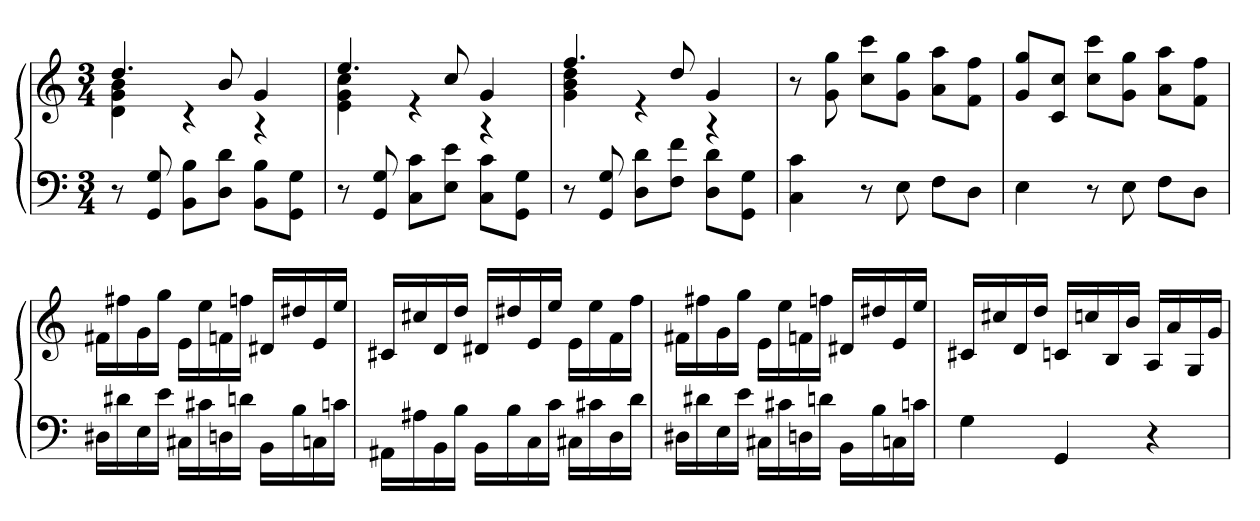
**kern	**kern
*part1	*part1
*staff2	*staff1
*clefF4	*clefG2
*k[]	*k[]
*M3/4	*M3/4
=	=
*	*^
8r	4.dd	4d 4g 4b
8GG 8G	.	.
8BB 8BL	.	4r
8D 8dJ	8b	.
8BB 8BL	4g	4r
8GG 8GJ	.	.
=	=	=
8r	4.ee	4e 4g 4cc
8GG 8G	.	.
8C 8cL	.	4r
8E 8eJ	8cc	.
8C 8cL	4g	4r
8GG 8GJ	.	.
=	=	=
8r	4.ff	4g 4b 4dd
8GG 8G	.	.
8D 8dL	.	4r
8F 8fJ	8dd	.
8D 8dL	4g	4r
8GG 8GJ	.	.
*	*v	*v
=	=
4C 4c	8r
.	8g 8gg
8r	8cc 8cccL
8E	8g 8ggJ
8FL	8a 8aaL
8DJ	8f 8ffJ
=	=
4E	8g 8ggL
.	8c 8ccJ
8r	8cc 8cccL
8E	8g 8ggJ
8FL	8a 8aaL
8DJ	8f 8ffJ
=	=
16D#XLL	16f#XLL
16d#X	16ff#X
16E	16g
16eJJ	16ggJJ
16C#XLL	16eLL
16c#X	16ee
16Dn	16fn
16dnJJ	16ffnJJ
16BBLL	16d#XLL
16B	16dd#X
16Cn	16e
16cnJJ	16eeJJ
=	=
16AA#XLL	16c#XLL
16A#X	16cc#X
16BB	16d
16BJJ	16ddJJ
16BBLL	16d#XLL
16B	16dd#X
16C	16e
16cJJ	16eeJJ
16C#XLL	16eLL
16c#X	16ee
16D	16f
16dJJ	16ffJJ
=	=
16D#XLL	16f#XLL
16d#X	16ff#X
16E	16g
16eJJ	16ggJJ
16C#XLL	16eLL
16c#X	16ee
16Dn	16fn
16dnJJ	16ffnJJ
16BBLL	16d#XLL
16B	16dd#X
16Cn	16e
16cnJJ	16eeJJ
=	=
4G	16c#XLL
.	16cc#X
.	16d
.	16ddJJ
4GG	16cnLL
.	16ccn
.	16B
.	16bJJ
4r	16ALL
.	16a
.	16G
.	16gJJ
=	=
*-	*-
